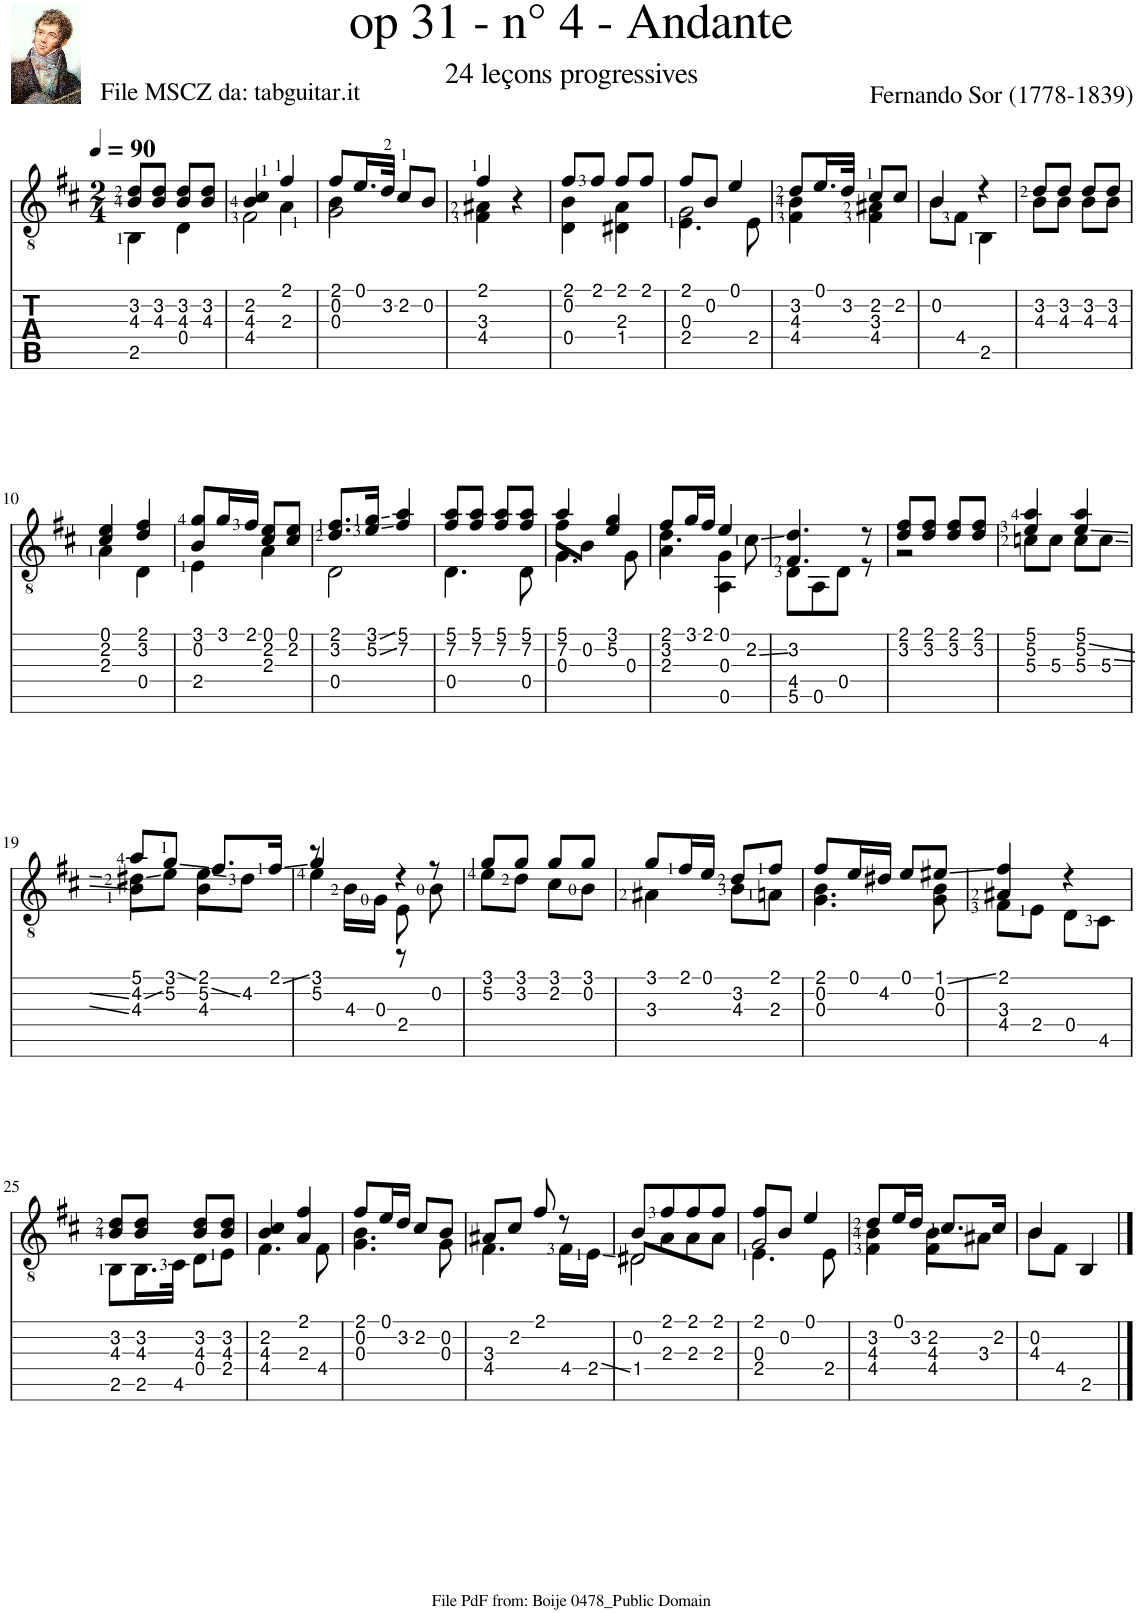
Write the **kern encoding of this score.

**kern	**kern
*part1	*part1
*staff2	*staff1
*I"Guitar	*
*I'Guit.	*
*stria6	*
*	*clefGv2
*k[f#c#]	*k[f#c#]
*M2/4	*M2/4
*MM90	*MM90
=1	=1
*^	*^
8B\ 8d\L	4BB	8B/ 8d/L	4BB\
8B\ 8d\J	.	8B/ 8d/J	.
8B\ 8d\L	4D	8B/ 8d/L	4D\
8B\ 8d\J	.	8B/ 8d/J	.
=2	=2	=2	=2
*	*^	*	*^
4B 4c#	2F#	4ryy	4B/ 4c#/	2F#\	4ryy
4f#	.	4A	4f#/	.	4A\
=3	=3	=3	=3	=3	=3
8f#L	4B	2G	8f#/L	4B\	2G\
16.eL	.	.	16.e/L	.	.
32dJJk	.	.	32d/JJk	.	.
8c#L	4ryy	.	8c#/L	4ryy	.
8BJ	.	.	8B/J	.	.
*	*v	*v	*	*	*
*	*	*	*v	*v
=4	=4	=4	=4
4f#	4F# 4A#	4f#/	4F#\ 4A#X\
4r	4ryy	4r	4ryy
=5	=5	=5	=5
8f#L	4D 4B	8f#/L	4D\ 4B\
8f#J	.	8f#/J	.
8f#L	4D# 4A	8f#/L	4D#X\ 4A\
8f#J	.	8f#/J	.
=6	=6	=6	=6
*	*^	*	*^
8f#L	2G	4.E	8f#/L	2G\	4.E\
8BJ	.	.	8B/J	.	.
4e	.	.	4e/	.	.
.	.	8E	.	.	8E\
*	*v	*v	*	*	*
*	*	*	*v	*v
=7	=7	=7	=7
8dL	4F# 4B	8d/L	4F#\ 4B\
16.eL	.	16.e/L	.
32dJJk	.	32d/JJk	.
8c#L	4F# 4A#	8c#/L	4F#\ 4A#X\
8c#J	.	8c#/J	.
=8	=8	=8	=8
4B	8BL	4B/	8B\L
.	8F#J	.	8F#\J
4r	4BB	4r	4BB\
=9	=9	=9	=9
8dL	8BL	8d/L	8B\L
8dJ	8BJ	8d/J	8B\J
8dL	8BL	8d/L	8B\L
8dJ	8BJ	8d/J	8B\J
!!LO:LB:g=z	!!
=10	=10	=10	=10
4c# 4e	4A	4c#/ 4e/	4A\
4d 4f#	4D	4d/ 4f#/	4D\
=11	=11	=11	=11
8B\ 8g\L	4E	8B/ 8g/L	4E\
16gL	.	16g/L	.
16f#JJ	.	16f#/JJ	.
8c#\ 8e\L	4A	8c#/ 8e/L	4A\
8c#\ 8e\J	.	8c#/ 8e/J	.
=12	=12	=12	=12
8.d\ 8.f#\L	2D	8.d/ 8.f#/L	2D\
16e\ 16g\Jk	.	16e/ 16g/Jk	.
4f# 4a	.	4f#/ 4a/	.
=13	=13	=13	=13
8f#\ 8a\L	4.D	8f#/ 8a/L	4.D\
8f#\ 8a\J	.	8f#/ 8a/J	.
8f#\ 8a\L	.	8f#/ 8a/L	.
8f#\ 8a\J	8D	8f#/ 8a/J	8D\
=14	=14	=14	=14
*	*^	*	*^
4a	8f#L	4.G	4a/	8f#\L	4.G\
.	8BJ	.	.	8B\J	.
4e 4g	4ryy	.	4e/ 4g/	4ryy	.
.	.	8G	.	.	8G\
=15	=15	=15	=15	=15	=15
8f#L	4.d	4A	8f#/L	4.d\	4A\
16gL	.	.	16g/L	.	.
16f#JJ	.	.	16f#/JJ	.	.
4e	.	4AA 4G	4e/	.	4AA\ 4G\
.	8c#	.	.	8c#\	.
*	*v	*v	*	*	*
*	*	*	*v	*v
=16	=16	=16	=16
4.F# 4.d	8DL	4.F#/ 4.d/	8D\L
.	8AAJ	.	8AA\
.	8D	.	8D\J
8r	8r	8r	8r
=17	=17	=17	=17
8d\ 8f#\L	2r	8d/ 8f#/L	2r
8d\ 8f#\J	.	8d/ 8f#/J	.
8d\ 8f#\L	.	8d/ 8f#/L	.
8d\ 8f#\J	.	8d/ 8f#/J	.
=18	=18	=18	=18
4e 4a	8cL	4e/ 4a/	8cn\L
.	8cJ	.	8c\J
4e 4a	8cL	4e/ 4a/	8c\L
.	8cJ	.	8c\J
!!LO:LB:g=z
=19	=19	=19	=19
*	*^	*	*^
8aL	8d#L	4B	8a/L	8d#X\L	4B\
8gJ	8eJ	.	8g/J	8e\J	.
8.f#L	8eL	4B	8.f#/L	8e\L	4B\
.	8d#J	.	.	8d#\J	.
16f#Jk	.	.	16f#/Jk	.	.
=20	=20	=20	=20	=20	=20
4g	8r	4e	4g/	8r	4e\
.	16BLL	.	.	16B\LL	.
.	16GJJ	.	.	16G\JJ	.
4r	8E	8r	4r	8E\	8r
.	8r	8B	.	8r	8B\
*	*v	*v	*	*	*
*	*	*	*v	*v
=21	=21	=21	=21
8gL	8eL	8g/L	8e\L
8gJ	8dJ	8g/J	8d\J
8gL	8c#L	8g/L	8c#\L
8gJ	8BJ	8g/J	8B\J
=22	=22	=22	=22
8gL	4A#	8g/L	4A#X\
16f#L	.	16f#/L	.
16eJJ	.	16e/JJ	.
8dL	8BL	8d/L	8B\L
8f#J	8AJ	8f#/J	8An\J
=23	=23	=23	=23
8f#L	4.G 4.B	8f#/L	4.G\ 4.B\
16eL	.	16e/L	.
16d#JJ	.	16d#X/JJ	.
8eL	.	8e/L	.
8e#J	8G 8B	8e#X/J	8G\ 8B\
=24	=24	=24	=24
4A# 4f#	8F#L	4A#X/ 4f#/	8F#\L
.	8EJ	.	8E\J
4r	8DL	4r	8D\L
.	8C#J	.	8C#\J
!!LO:LB:g=z	!!
=25	=25	=25	=25
8B\ 8d\L	8BBL	8B/ 8d/L	8BB\L
8B\ 8d\J	16.BBL	8B/ 8d/J	16.BB\L
.	32C#JJk	.	32C#\JJk
8B\ 8d\L	8DL	8B/ 8d/L	8D\L
8B\ 8d\J	8EJ	8B/ 8d/J	8E\J
=26	=26	=26	=26
4B 4c#	4.F#	4B/ 4c#/	4.F#\
4A 4f#	.	4A/ 4f#/	.
.	8F#	.	8F#\
=27	=27	=27	=27
8f#L	4.G 4.B	8f#/L	4.G\ 4.B\
16eL	.	16e/L	.
16dJJ	.	16d/JJ	.
8c#L	.	8c#/L	.
8BJ	8G	8B/J	8G\
=28	=28	=28	=28
8A#L	4.F#	8A#X/L	4.F#\
8c#J	.	8c#/J	.
8f#	.	8f#/	.
8r	16F#LL	8r	16F#\LL
.	16EJJ	.	16E\JJ
=29	=29	=29	=29
*	*^	*	*
!	!	!	!	!LO:N:head=open
*	*	*	*	*^
8BL	8D#L	2D#	8B/L	8D#X/L	2D#\
8f#J	8AJ	.	8f#/	8A\	.
8f#L	8AL	.	8f#/	8A\	.
8f#J	8AJ	.	8f#/J	8A\J	.
=30	=30	=30	=30	=30	=30
8f#L	2G	4.E	8f#/L	2G/	4.E\
8BJ	.	.	8B/J	.	.
4e	.	.	4e/	.	.
.	.	8E	.	.	8E\
=31	=31	=31	=31	=31	=31
8dL	4B	4F#	8d/L	4B\	4F#\
16eL	.	.	16e/L	.	.
16dJJ	.	.	16d/JJ	.	.
8.c#L	8BL	4F#	8.c#/L	8B\L	4F#\
.	8A#J	.	.	8A#X\J	.
16c#Jk	.	.	16c#/Jk	.	.
*	*v	*v	*	*	*
*	*	*	*v	*v
=32	=32	=32	=32
4B	8BL	4B/	8B\L
.	8F#J	.	8F#\J
4BB	4ryy	4BB/	4ryy
*v	*v	*	*
*	*v	*v
==	==
*-	*-
